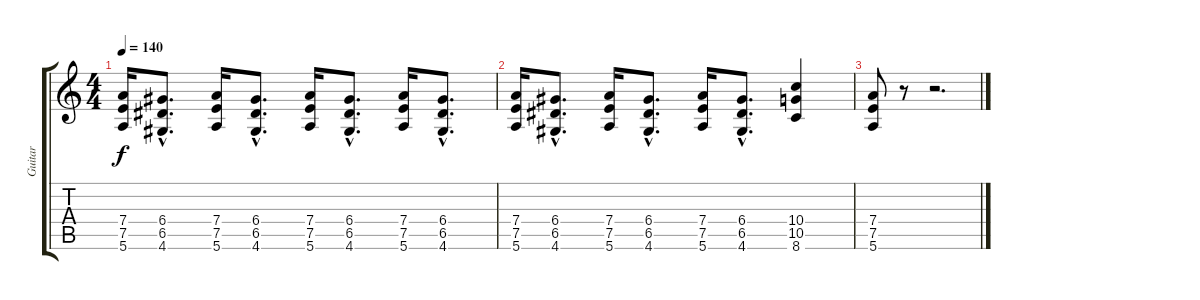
\track ("Guitar" "Guitar") {instrument distortionguitar}
\staff {score tabs}
\tuning (E4 B3 G3 D3 A2 E2) {hide}
\ts (4 4)
\tempo 140
\clef g2
\ks c
(7.4 7.5 5.6).16{dy f} (6.4{hac} 6.5{hac} 4.6{hac}).8{d} (7.4 7.5 5.6).16 (6.4{hac} 6.5{hac} 4.6{hac}).8{d} (7.4 7.5 5.6).16 (6.4{hac} 6.5{hac} 4.6{hac}).8{d} (7.4 7.5 5.6).16 (6.4{hac} 6.5{hac} 4.6{hac}).8{d} |
(7.4 7.5 5.6).16 (6.4{hac} 6.5{hac} 4.6{hac}).8{d} (7.4 7.5 5.6).16 (6.4{hac} 6.5{hac} 4.6{hac}).8{d} (7.4 7.5 5.6).16 (6.4{hac} 6.5{hac} 4.6{hac}).8{d} (10.4 10.5 8.6).4 |
(7.4 7.5 5.6).8 r.8 r.2{d}
